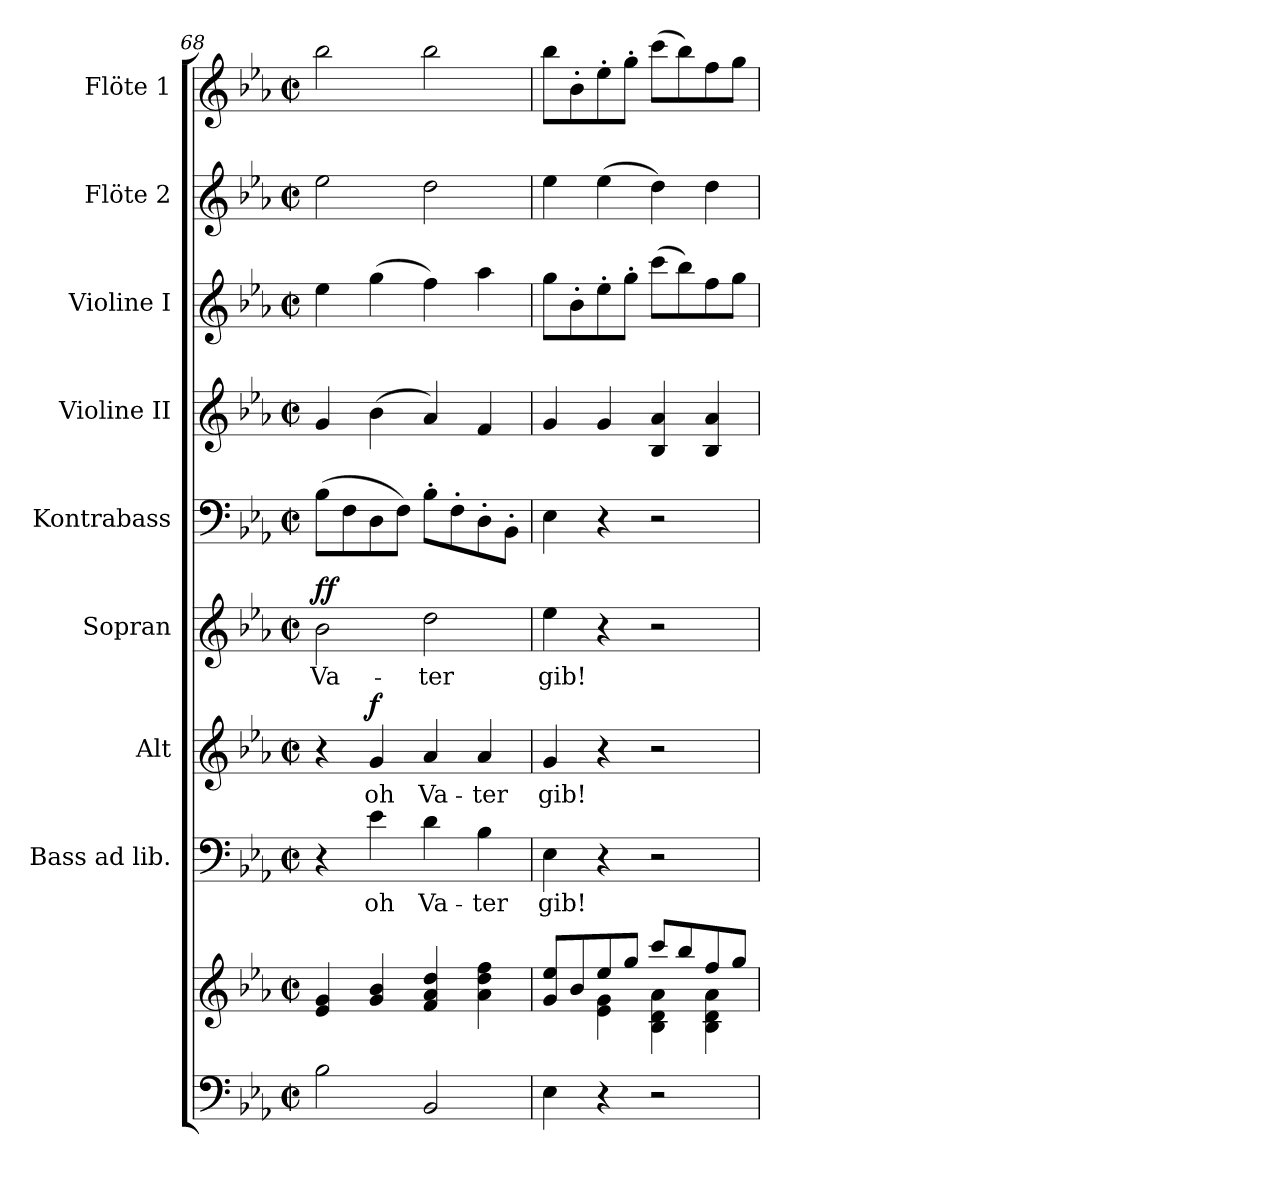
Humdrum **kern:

**kern	**kern	**kern	**text	**kern	**text	**dynam	**kern	**text	**dynam	**kern	**kern	**kern	**kern	**kern
*part9	*part9	*part8	*part8	*part7	*part7	*part7	*part6	*part6	*part6	*part5	*part4	*part3	*part2	*part1
*staff10	*staff9	*staff8	*staff8	*staff7	*staff7	*staff7	*staff6	*staff6	*staff6	*staff5	*staff4	*staff3	*staff2	*staff1
*	*	*I"Bass ad lib.	*	*I"Alt	*	*	*I"Sopran	*	*	*I"Kontrabass	*I"Violine II	*I"Violine I	*I"Flöte 2	*I"Flöte 1
*	*	*I'B.	*	*I'A.	*	*	*I'S.	*	*	*I'Kb.	*I'Vl. II	*I'Vl. I	*I'Fl. 2	*I'Fl. 1
!!LO:PB:g=z
*clefF4	*clefG2	*clefF4	*	*clefG2	*	*	*clefG2	*	*	*clefF4	*clefG2	*clefG2	*clefG2	*clefG2
*	*	*	*	*	*	*	*	*	*	*ITrd7c12	*	*	*	*
*k[b-e-a-]	*k[b-e-a-]	*k[b-e-a-]	*	*k[b-e-a-]	*	*	*k[b-e-a-]	*	*	*k[b-e-a-]	*k[b-e-a-]	*k[b-e-a-]	*k[b-e-a-]	*k[b-e-a-]
*E-:	*E-:	*E-:	*	*E-:	*	*	*E-:	*	*	*E-:	*E-:	*E-:	*E-:	*E-:
*M2/2	*M2/2	*M2/2	*	*M2/2	*	*	*M2/2	*	*	*M2/2	*M2/2	*M2/2	*M2/2	*M2/2
*met(c|)	*met(c|)	*met(c|)	*	*met(c|)	*	*	*met(c|)	*	*	*met(c|)	*met(c|)	*met(c|)	*met(c|)	*met(c|)
=68	=68	=68	=68	=68	=68	=68	=68	=68	=68	=68	=68	=68	=68	=68
!	!	!	!	!	!	!	!	!LO:LY:b	!LO:DY:a	!	!	!	!	!
2B-\	4e-/ 4g/	4r	.	4r	.	.	2b-\	Va-	ff	(>8BB-\L	4g/	4ee-\	2ee-\	2bb-\
.	.	.	.	.	.	.	.	.	.	8FF\	.	.	.	.
!	!	!	!LO:LY:b	!	!LO:LY:b	!LO:DY:a	!	!	!	!	!	!	!	!
.	4g/ 4b-/	4e-\	oh	4g/	oh	f	.	.	.	8DD\	(>4b-\	(>4gg\	.	.
.	.	.	.	.	.	.	.	.	.	8FF\J)	.	.	.	.
!	!	!	!LO:LY:b	!	!LO:LY:b	!	!	!LO:LY:b	!	!	!	!	!	!
2BB-/	4f/ 4a-/ 4dd/	4d\	Va-	4a-/	Va-	.	2dd\	-ter	.	8BB-'>\L	4a-/)	4ff\)	2dd\	2bb-\
.	.	.	.	.	.	.	.	.	.	8FF'>\	.	.	.	.
!	!	!	!LO:LY:b	!	!LO:LY:b	!	!	!	!	!	!	!	!	!
.	4a-\ 4dd\ 4ff\	4B-\	-ter	4a-/	-ter	.	.	.	.	8DD'>\	4f/	4aa-\	.	.
.	.	.	.	.	.	.	.	.	.	8BBB-'>\J	.	.	.	.
=69	=69	=69	=69	=69	=69	=69	=69	=69	=69	=69	=69	=69	=69	=69
*	*^	*	*	*	*	*	*	*	*	*	*	*	*	*
!	!	!	!	!LO:LY:b	!	!LO:LY:b	!	!	!LO:LY:b	!	!	!	!	!	!
4E-\	8g/ 8ee-/L	4ryy	4E-\	gib!	4g/	gib!	.	4ee-\	gib!	.	4EE-\	4g/	8gg\L	4ee-\	8bb-\L
.	8b-/	.	.	.	.	.	.	.	.	.	.	.	8b-'>\	.	8b-'>\
4r	8ee-/	4e-\ 4g\	4r	.	4r	.	.	4r	.	.	4r	4g/	8ee-'>\	(>4ee-\	8ee-'>\
.	8gg/J	.	.	.	.	.	.	.	.	.	.	.	8gg'>\J	.	8gg'>\J
2r	8ccc/L	4B-\ 4d\ 4a-\	2r	.	2r	.	.	2r	.	.	2r	4B-/ 4a-/	(>8ccc\L	4dd\)	(>8ccc\L
.	8bb-/	.	.	.	.	.	.	.	.	.	.	.	8bb-\)	.	8bb-\)
.	8ff/	4B-\ 4d\ 4a-\	.	.	.	.	.	.	.	.	.	4B-/ 4a-/	8ff\	4dd\	8ff\
.	8gg/J	.	.	.	.	.	.	.	.	.	.	.	8gg\J	.	8gg\J
*	*v	*v	*	*	*	*	*	*	*	*	*	*	*	*	*
=	=	=	=	=	=	=	=	=	=	=	=	=	=	=
*-	*-	*-	*-	*-	*-	*-	*-	*-	*-	*-	*-	*-	*-	*-
